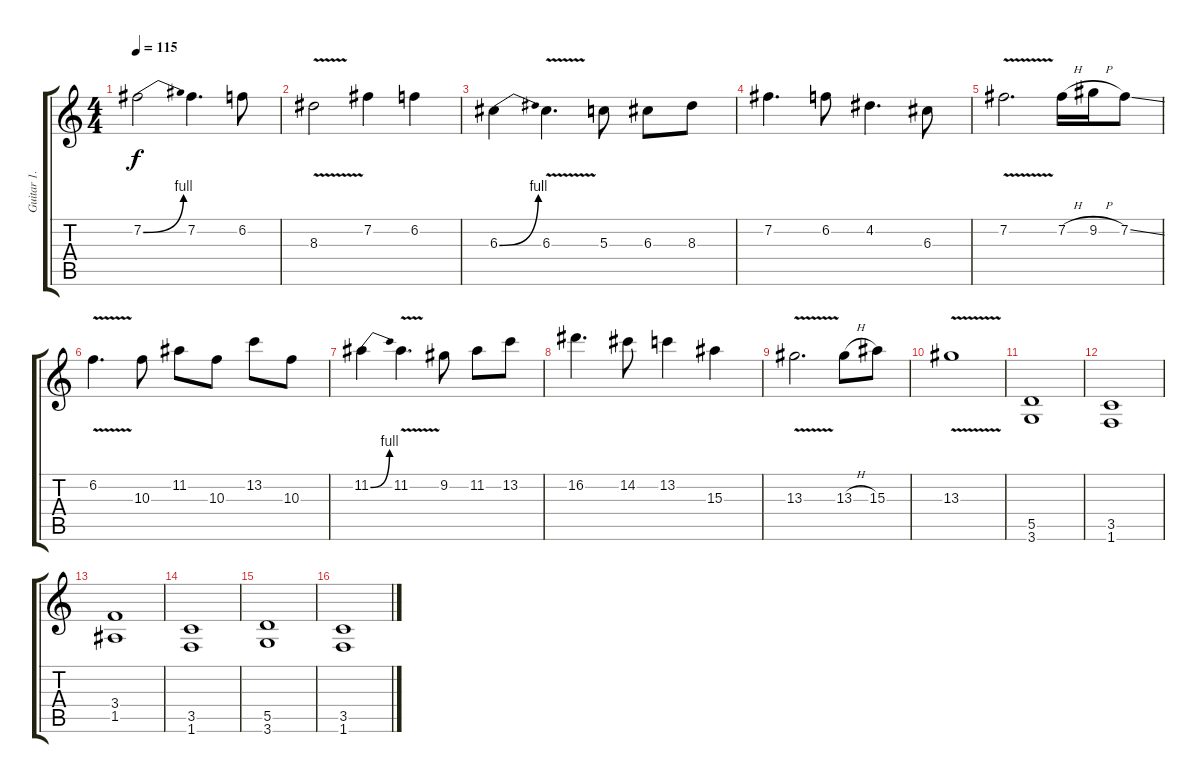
\track ("Guitar 1." "Guitar 1.") {instrument distortionguitar}
\staff {score tabs}
\tuning (E4 B3 G3 D3 A2 E2) {hide}
\ts (4 4)
\tempo 115
\clef g2
\ks c
7.2{be (bend 0 0 60 4)}.2{dy f} 7.2.4{d} 6.2.8 |
8.3{v}.2 7.2.4 6.2.4 |
6.3{be (bend 0 0 60 4)}.4 6.3{v}.4{d} 5.3.8 6.3.8 8.3.8 |
7.2.4{d} 6.2.8 4.2.4{d} 6.3.8 |
7.2{v}.2{d} 7.2{h}.16 9.2{h}.16 7.2{ss}.8 |
6.2{v}.4{d} 10.3.8 11.2.8 10.3.8 13.2.8 10.3.8 |
11.2{be (bend 0 0 60 4)}.4 11.2{v}.4{d} 9.2.8 11.2.8 13.2.8 |
16.2.4{d} 14.2.8 13.2.4 15.3.4 |
13.3{v}.2{d} 13.3{h}.8 15.3.8 |
13.3{v}.1 |
(5.5 3.6).1 |
(3.5 1.6).1 |
(3.4 1.5).1 |
(3.5 1.6).1 |
(5.5 3.6).1 |
(3.5 1.6).1
